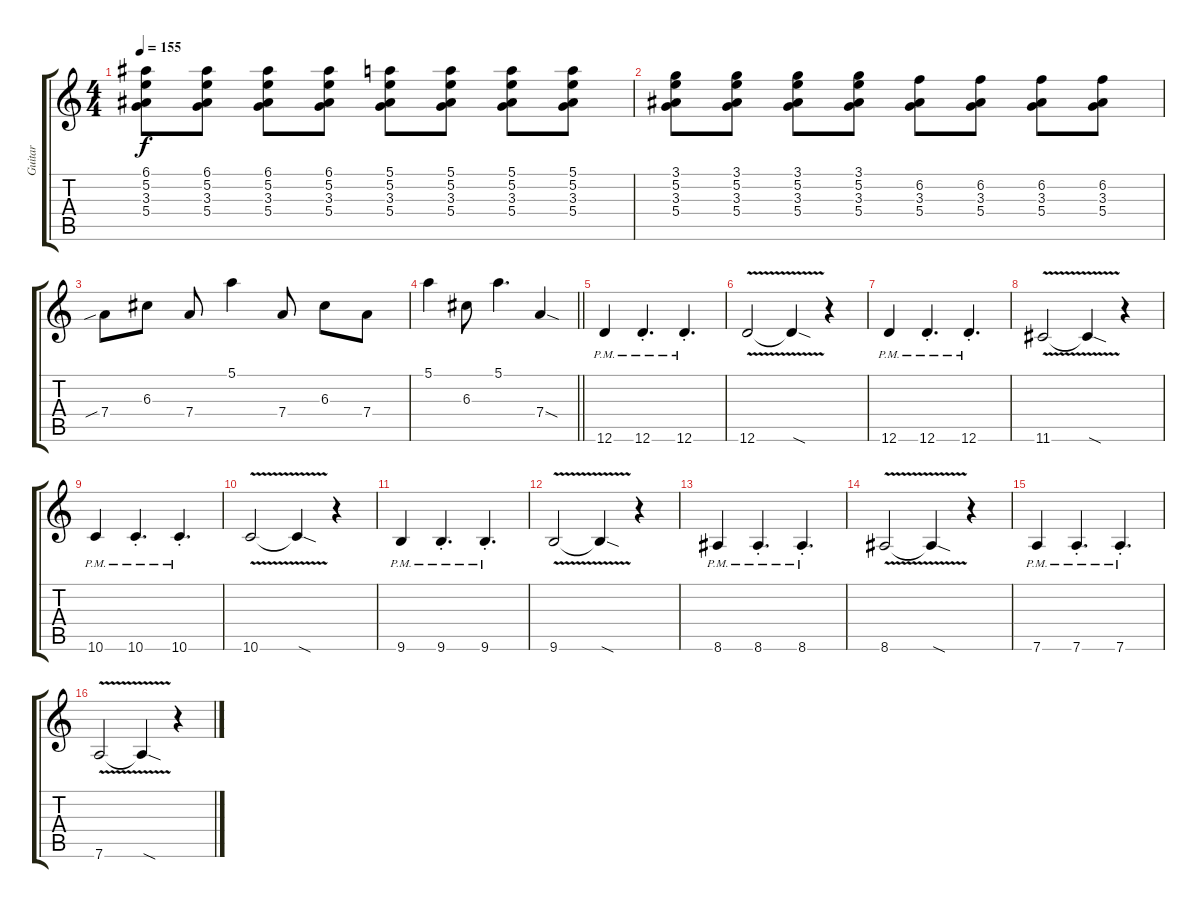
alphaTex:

\track ("Guitar" "Guitar") {mute instrument distortionguitar}
\staff {score tabs}
\tuning (E4 B3 G3 D3 A2 D2) {hide}
\ts (4 4)
\tempo 155
\clef g2
\ks c
(6.1 5.2 3.3 5.4).8{dy f} (6.1 5.2 3.3 5.4).8 (6.1 5.2 3.3 5.4).8 (6.1 5.2 3.3 5.4).8 (5.1 5.2 3.3 5.4).8 (5.1 5.2 3.3 5.4).8 (5.1 5.2 3.3 5.4).8 (5.1 5.2 3.3 5.4).8 |
(3.1 5.2 3.3 5.4).8 (3.1 5.2 3.3 5.4).8 (3.1 5.2 3.3 5.4).8 (3.1 5.2 3.3 5.4).8 (6.2 3.3 5.4).8 (6.2 3.3 5.4).8 (6.2 3.3 5.4).8 (6.2 3.3 5.4).8 |
7.4{sib}.8 6.3.8 7.4.8 5.1.4 7.4.8 6.3.8 7.4.8 |
\barLineRight lightlight
5.1.4 6.3.8 5.1.4{d} 7.4{sod}.4 |
\section ("" "")
12.6{pm}.4{volume 12} 12.6{pm st}.4{d} 12.6{pm st}.4{d} |
12.6{v}.2 12.6{sod t}.4 r.4 |
12.6{pm}.4 12.6{pm st}.4{d} 12.6{pm st}.4{d} |
11.6{v}.2 11.6{sod t}.4 r.4 |
10.6{pm}.4 10.6{pm st}.4{d} 10.6{pm st}.4{d} |
10.6{v}.2 10.6{sod t}.4 r.4 |
9.6{pm}.4 9.6{pm st}.4{d} 9.6{pm st}.4{d} |
9.6{v}.2 9.6{sod t}.4 r.4 |
8.6{pm}.4 8.6{pm st}.4{d} 8.6{pm st}.4{d} |
8.6{v}.2 8.6{sod t}.4 r.4 |
7.6{pm}.4 7.6{pm st}.4{d} 7.6{pm st}.4{d} |
7.6{v}.2 7.6{sod t}.4 r.4
